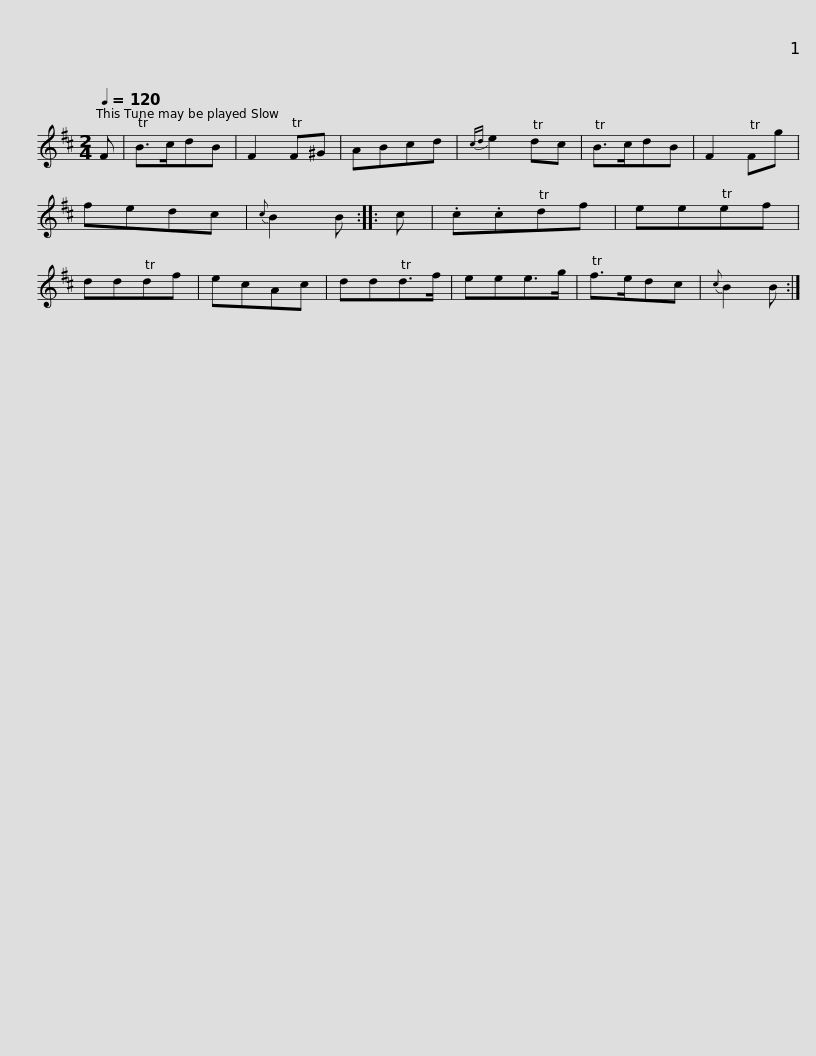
X:1
L:1/8
Q:1/4=120
M:2/4
I:linebreak $
K:Bmin
V:1 treble
V:1
 F | TB>cdB | F2 TF^G | ABcd |{cd} e2 Tdc | %5
 TB>cdB | F2 TFg | fedc |{c} B2 B :: c | %10
 .c.cTdf |$ eeTef | ddTdf | ecAc | ddTd>f | %15
 eee>g | Tf>edc |{c} B2 B :| %18
